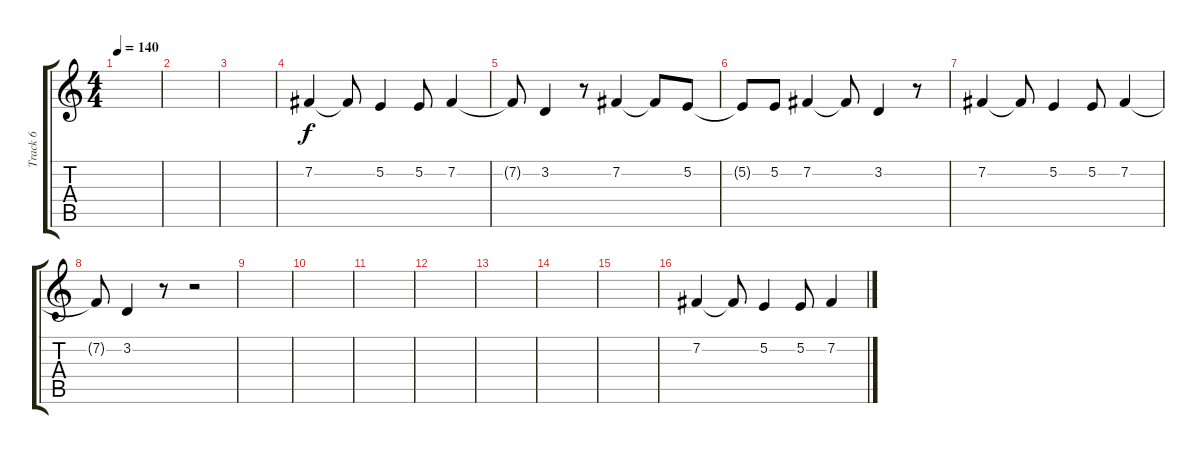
\track ("Track 6" "Track 6") {instrument lead6voice}
\staff {score tabs}
\tuning (E4 B3 G3 D3 A2 E2) {hide}
\ts (4 4)
\tempo 140
\clef g2
\ks c
|
|
|
7.2.4 7.2{t}.8 5.2.4 5.2.8 7.2.4 |
7.2{t}.8 3.2.4 r.8 7.2.4 7.2{t}.8 5.2.8 |
5.2{t}.8 5.2.8 7.2.4 7.2{t}.8 3.2.4 r.8 |
7.2.4 7.2{t}.8 5.2.4 5.2.8 7.2.4 |
7.2{t}.8 3.2.4 r.8 r.2 |
|
|
|
|
|
|
|
7.2.4 7.2{t}.8 5.2.4 5.2.8 7.2.4
